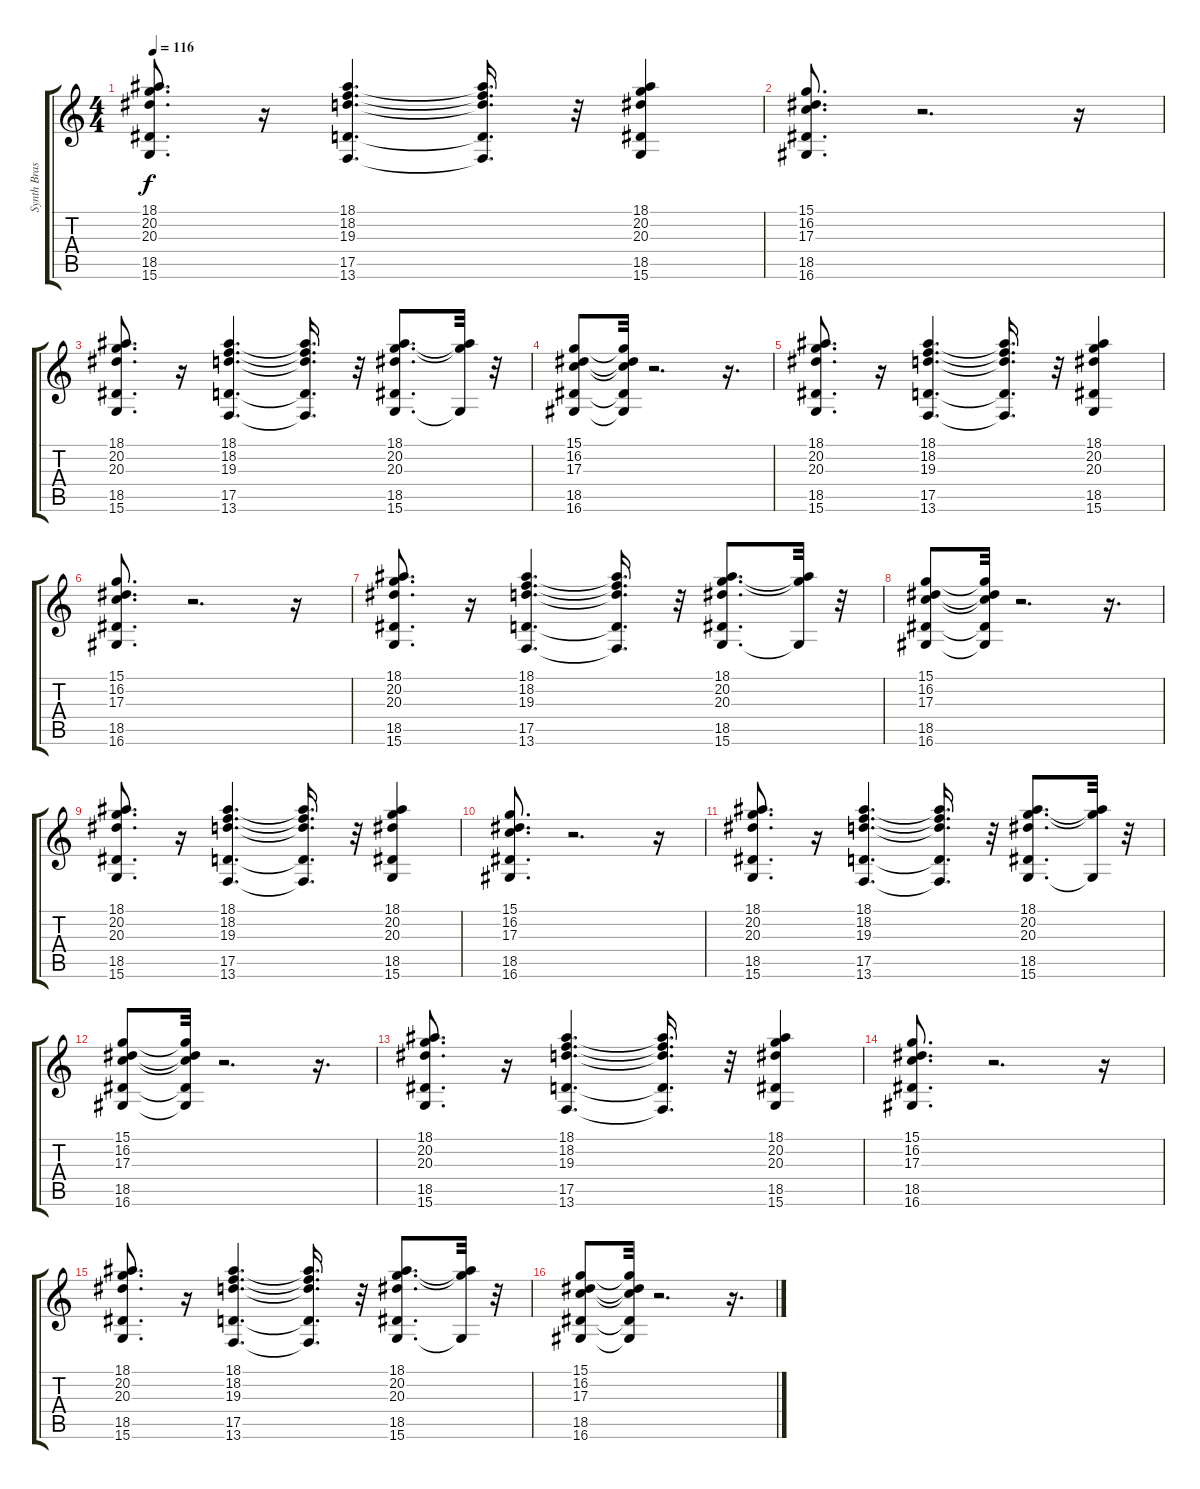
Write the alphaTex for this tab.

\track ("Synth Brass" "Synth Bras") {instrument synthbrass1}
\staff {score tabs}
\tuning (E4 B3 G3 D3 A2 E2) {hide}
\ts (4 4)
\tempo 116
\clef g2
\ks c
(18.1 20.2 20.3 18.5 15.6).8{d dy f} r.16 (18.1 18.2 19.3 17.5 13.6).4{d} (18.1{t} 18.2{t} 19.3{t} 17.5{t} 13.6{t}).16{d} r.32 (18.1 20.2 20.3 18.5 15.6).4 |
(15.1 16.2 17.3 18.5 16.6).8{d} r.2{d} r.16 |
(18.1 20.2 20.3 18.5 15.6).8{d} r.16 (18.1 18.2 19.3 17.5 13.6).4{d} (18.1{t} 18.2{t} 19.3{t} 17.5{t} 13.6{t}).16{d} r.32 (18.1 20.2 20.3 18.5 15.6).8{d} (18.1{t} 20.2{t} 15.6{t}).32 r.32 |
(15.1 16.2 17.3 18.5 16.6).8 (15.1{t} 16.2{t} 17.3{t} 18.5{t} 16.6{t}).32 r.2{d} r.16{d} |
(18.1 20.2 20.3 18.5 15.6).8{d} r.16 (18.1 18.2 19.3 17.5 13.6).4{d} (18.1{t} 18.2{t} 19.3{t} 17.5{t} 13.6{t}).16{d} r.32 (18.1 20.2 20.3 18.5 15.6).4 |
(15.1 16.2 17.3 18.5 16.6).8{d} r.2{d} r.16 |
(18.1 20.2 20.3 18.5 15.6).8{d} r.16 (18.1 18.2 19.3 17.5 13.6).4{d} (18.1{t} 18.2{t} 19.3{t} 17.5{t} 13.6{t}).16{d} r.32 (18.1 20.2 20.3 18.5 15.6).8{d} (18.1{t} 20.2{t} 15.6{t}).32 r.32 |
(15.1 16.2 17.3 18.5 16.6).8 (15.1{t} 16.2{t} 17.3{t} 18.5{t} 16.6{t}).32 r.2{d} r.16{d} |
(18.1 20.2 20.3 18.5 15.6).8{d} r.16 (18.1 18.2 19.3 17.5 13.6).4{d} (18.1{t} 18.2{t} 19.3{t} 17.5{t} 13.6{t}).16{d} r.32 (18.1 20.2 20.3 18.5 15.6).4 |
(15.1 16.2 17.3 18.5 16.6).8{d} r.2{d} r.16 |
(18.1 20.2 20.3 18.5 15.6).8{d} r.16 (18.1 18.2 19.3 17.5 13.6).4{d} (18.1{t} 18.2{t} 19.3{t} 17.5{t} 13.6{t}).16{d} r.32 (18.1 20.2 20.3 18.5 15.6).8{d} (18.1{t} 20.2{t} 15.6{t}).32 r.32 |
(15.1 16.2 17.3 18.5 16.6).8 (15.1{t} 16.2{t} 17.3{t} 18.5{t} 16.6{t}).32 r.2{d} r.16{d} |
(18.1 20.2 20.3 18.5 15.6).8{d} r.16 (18.1 18.2 19.3 17.5 13.6).4{d} (18.1{t} 18.2{t} 19.3{t} 17.5{t} 13.6{t}).16{d} r.32 (18.1 20.2 20.3 18.5 15.6).4 |
(15.1 16.2 17.3 18.5 16.6).8{d} r.2{d} r.16 |
(18.1 20.2 20.3 18.5 15.6).8{d} r.16 (18.1 18.2 19.3 17.5 13.6).4{d} (18.1{t} 18.2{t} 19.3{t} 17.5{t} 13.6{t}).16{d} r.32 (18.1 20.2 20.3 18.5 15.6).8{d} (18.1{t} 20.2{t} 15.6{t}).32 r.32 |
(15.1 16.2 17.3 18.5 16.6).8 (15.1{t} 16.2{t} 17.3{t} 18.5{t} 16.6{t}).32 r.2{d} r.16{d}
